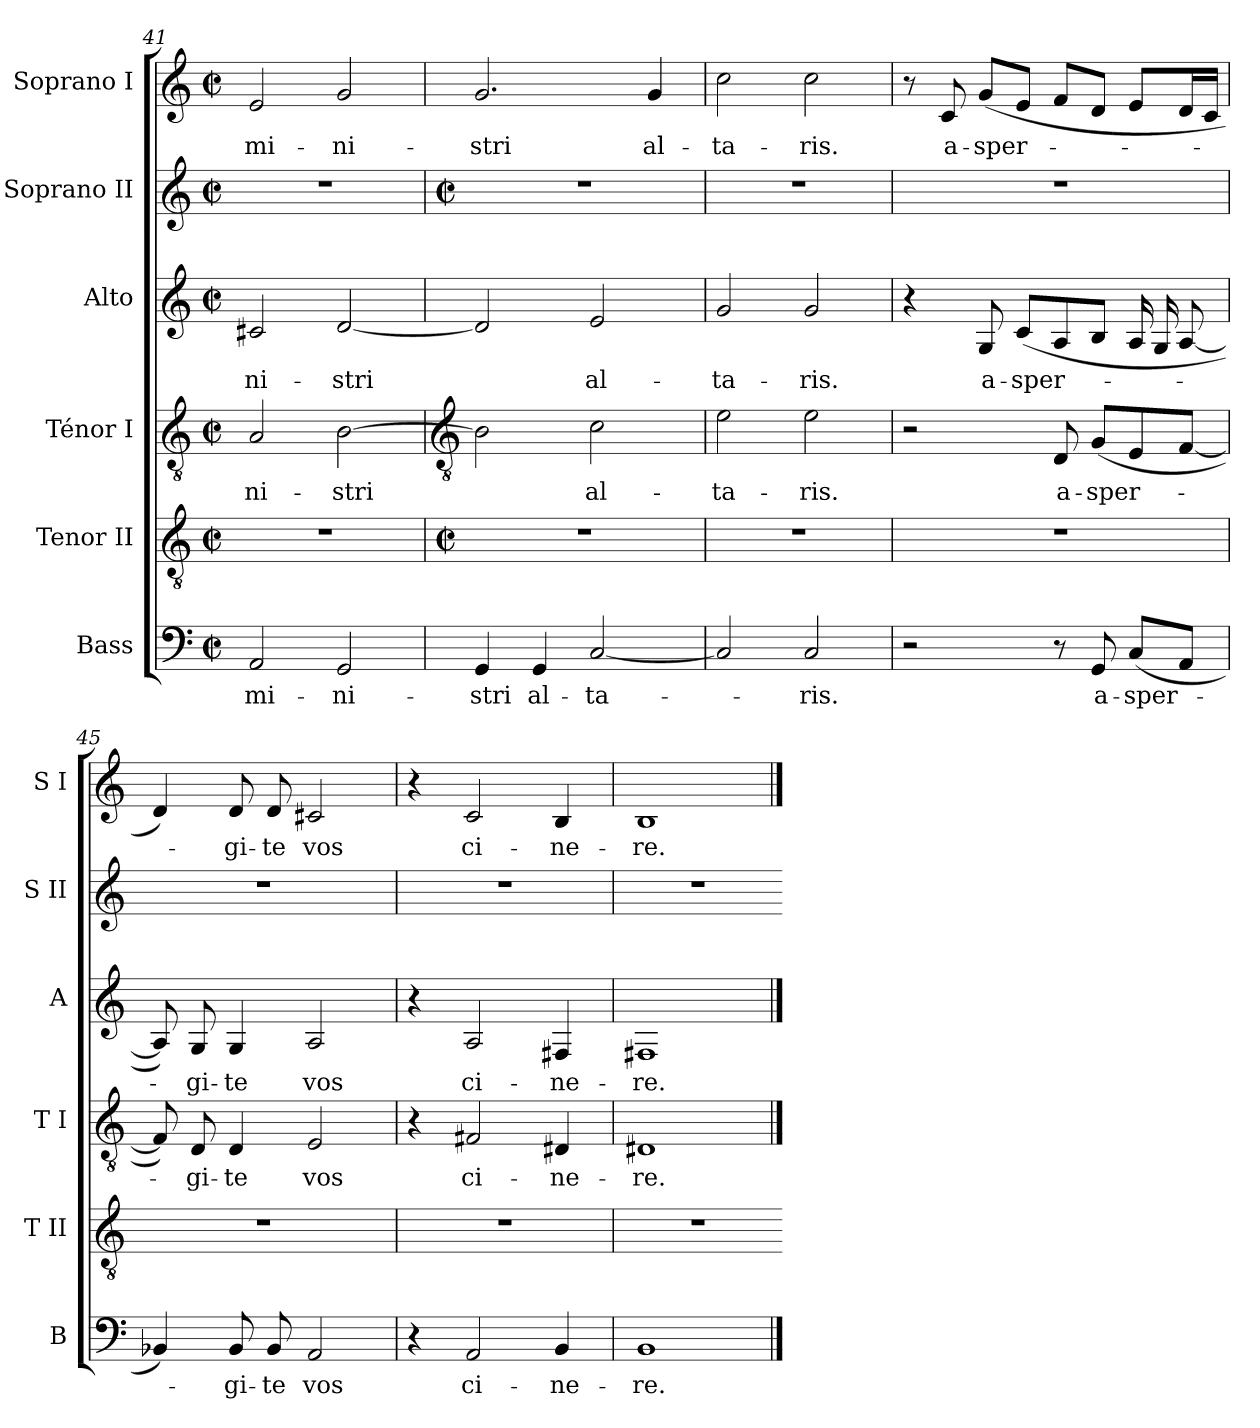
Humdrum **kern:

**kern	**text	**kern	**kern	**text	**kern	**text	**kern	**kern	**text
*part6	*part6	*part5	*part4	*part4	*part3	*part3	*part2	*part1	*part1
*staff6	*staff6	*staff5	*staff4	*staff4	*staff3	*staff3	*staff2	*staff1	*staff1
*I"Bass	*	*I"Tenor II	*I"Ténor I	*	*I"Alto	*	*I"Soprano II	*I"Soprano I	*
*I'B	*	*I'T II	*I'T I	*	*I'A	*	*I'S II	*I'S I	*
*clefF4	*	*clefGv2	*clefGv2	*	*clefG2	*	*clefG2	*clefG2	*
*k[]	*	*k[]	*k[]	*	*k[]	*	*k[]	*k[]	*
*C:	*	*C:	*C:	*	*C:	*	*C:	*C:	*
*M2/2	*	*M2/2	*M2/2	*	*M2/2	*	*M2/2	*M2/2	*
*met(c|)	*	*met(c|)	*met(c|)	*	*met(c|)	*	*met(c|)	*met(c|)	*
=41	=41	=41	=41	=41	=41	=41	=41	=41	=41
!	!LO:LY:b	!	!	!LO:LY:b	!	!LO:LY:b	!	!	!LO:LY:b
2AA	mi-	1r	2A	-ni-	2c#X	-ni-	1r	2e	mi-
!	!LO:LY:b	!	!	!LO:LY:b	!	!LO:LY:b	!	!	!LO:LY:b
2GG	-ni-	.	[2B	-stri	[2d	-stri	.	2g	-ni-
!!LO:LB:g=z
=42	=42	=42	=42	=42	=42	=42	=42	=42	=42
*	*	*	*clefGv2	*	*	*	*	*	*
*	*	*M2/2	*	*	*	*	*M2/2	*	*
*	*	*met(c|)	*	*	*	*	*met(c|)	*	*
!	!LO:LY:b	!	!	!	!	!	!	!	!LO:LY:b
4GG	-stri	1r	2B]	.	2d]	.	1r	2.g	-stri
!	!LO:LY:b	!	!	!	!	!	!	!	!
4GG	al-	.	.	.	.	.	.	.	.
!	!LO:LY:b	!	!	!LO:LY:b	!	!LO:LY:b	!	!	!
[2C	-ta-	.	2c	al-	2e	al-	.	.	.
!	!	!	!	!	!	!	!	!	!LO:LY:b
.	.	.	.	.	.	.	.	4g	al-
=43	=43	=43	=43	=43	=43	=43	=43	=43	=43
!	!	!	!	!LO:LY:b	!	!LO:LY:b	!	!	!LO:LY:b
2C]	.	1r	2e	-ta-	2g	-ta-	1r	2cc	-ta-
!	!LO:LY:b	!	!	!LO:LY:b	!	!LO:LY:b	!	!	!LO:LY:b
2C	ris.	.	2e	-ris.	2g	-ris.	.	2cc	-ris.
=44	=44	=44	=44	=44	=44	=44	=44	=44	=44
2r	.	1r	2r	.	4r	.	1r	8r	.
!	!	!	!	!	!	!	!	!	!LO:LY:b
.	.	.	.	.	.	.	.	8c	a-
!	!	!	!	!	!	!LO:LY:b	!	!	!LO:LY:b
.	.	.	.	.	8G	a-	.	(<8gL	-sper-
!	!	!	!	!	!	!LO:LY:b	!	!	!
.	.	.	.	.	(<8cL	-sper-	.	8eJ	.
!	!	!	!	!LO:LY:b	!	!	!	!	!
8r	.	.	8D	a-	8A	.	.	8fL	.
!	!LO:LY:b	!	!	!LO:LY:b	!	!	!	!	!
8GG	a-	.	(<8GL	-sper-	8BJ	.	.	8dJ	.
!	!LO:LY:b	!	!	!	!	!	!	!	!
(<8CL	-sper-	.	8E	.	16ALL	.	.	8eL	.
.	.	.	.	.	16G	.	.	.	.
8AAJ	.	.	[8FJ	.	[8AJ	.	.	16dL	.
.	.	.	.	.	.	.	.	16cJJ	.
=45	=45	=45	=45	=45	=45	=45	=45	=45	=45
4BB-X)	.	1r	8F])	.	8A])	.	1r	4d)	.
!	!	!	!	!LO:LY:b	!	!LO:LY:b	!	!	!
.	.	.	8D	gi-	8G	gi-	.	.	.
!	!LO:LY:b	!	!	!LO:LY:b	!	!LO:LY:b	!	!	!LO:LY:b
8BB-	gi-	.	4D	-te	4G	-te	.	8d	gi-
!	!LO:LY:b	!	!	!	!	!	!	!	!LO:LY:b
8BB-	-te	.	.	.	.	.	.	8d	-te
!	!LO:LY:b	!	!	!LO:LY:b	!	!LO:LY:b	!	!	!LO:LY:b
2AA	vos	.	2E	vos	2A	vos	.	2c#X	vos
=46	=46	=46	=46	=46	=46	=46	=46	=46	=46
4r	.	1r	4r	.	4r	.	1r	4r	.
!	!LO:LY:b	!	!	!LO:LY:b	!	!LO:LY:b	!	!	!LO:LY:b
2AA	ci-	.	2F#X	ci-	2A	ci-	.	2c	ci-
!	!LO:LY:b	!	!	!LO:LY:b	!	!LO:LY:b	!	!	!LO:LY:b
4BB	-ne-	.	4D#X	-ne-	4F#X	-ne-	.	4B	-ne-
=47	=47	=47	=47	=47	=47	=47	=47	=47	=47
!	!LO:LY:b	!	!	!LO:LY:b	!	!LO:LY:b	!	!	!LO:LY:b
1BB	-re.	1r	1D#X	-re.	1F#X	-re.	1r	1B	-re.
==	==	=	==	==	==	==	=	==	==
*-	*-	*-	*-	*-	*-	*-	*-	*-	*-
